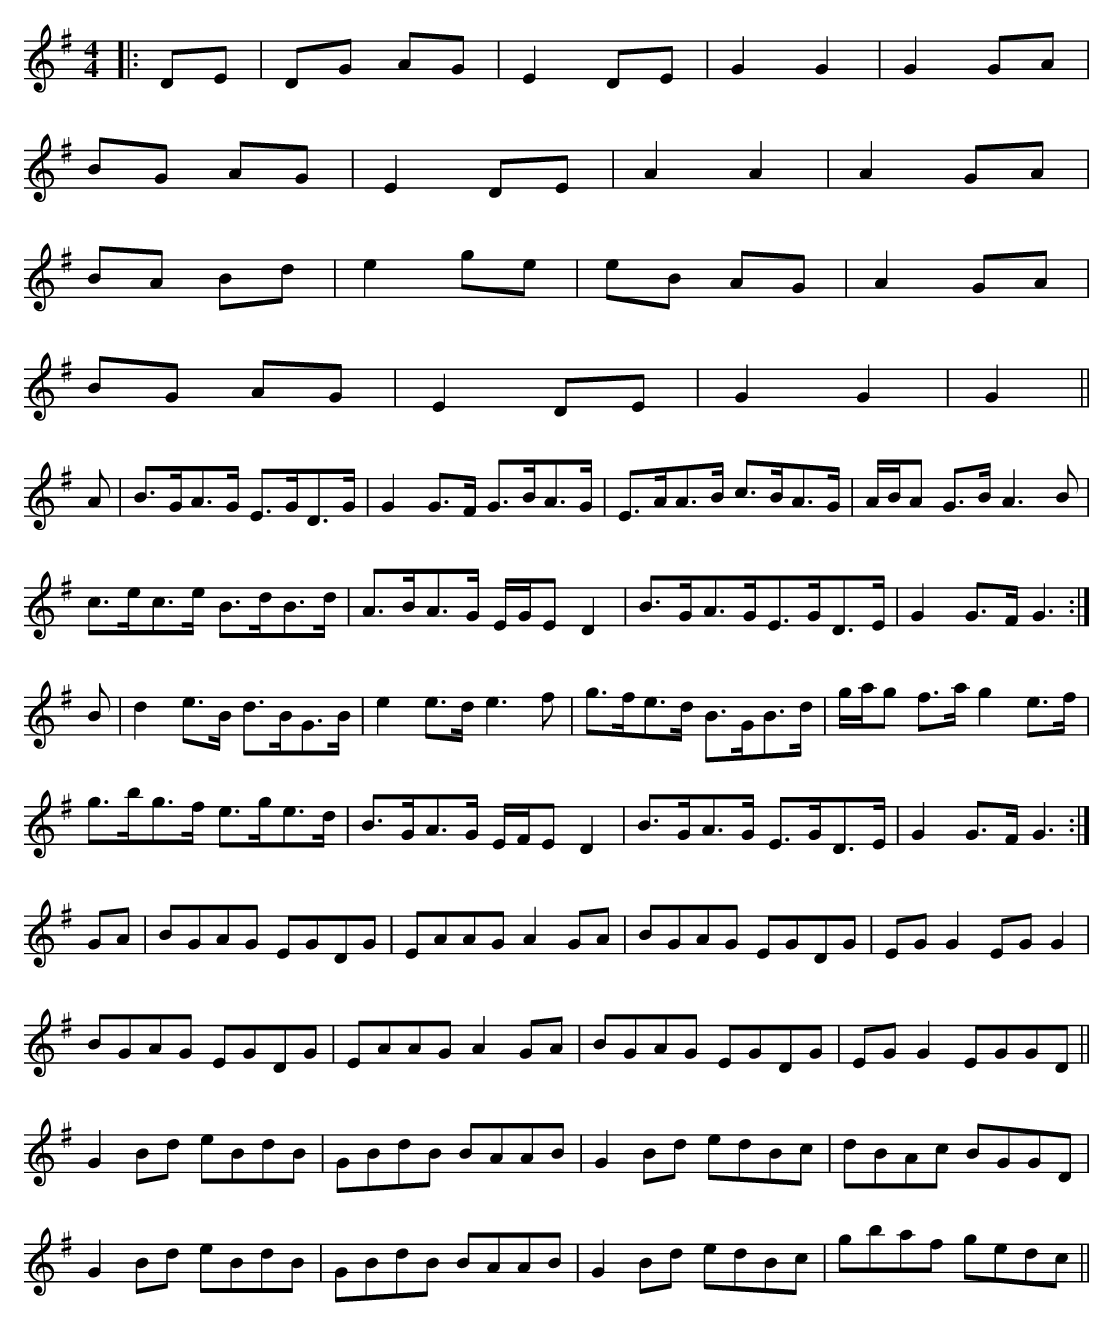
X:1
M:4/4
K:G
|:DE|DG AG|E2 DE|G2 G2|G2 GA|
BG AG|E2 DE|A2 A2|A2 GA|
BA Bd|e2 ge|eB AG|A2 GA|
BG AG|E2 DE|G2 G2|G2||
A|B>GA>G E>GD>G|G2 G>F G>BA>G|E>AA>B c>BA>G|A/B/A G>B A3 B|
c>ec>e B>dB>d|A>BA>G E/G/E D2|B>GA>GE>GD>E|G2 G>F G3:|
B|d2 e>B d>BG>B|e2 e>d e3 f|g>fe>d B>GB>d|g/a/g f>a g2 e>f|
g>bg>f e>ge>d|B>GA>G E/F/E D2|B>GA>G E>GD>E|G2 G>F G3:|
GA|BGAG EGDG|EAAG A2 GA|BGAG EGDG|EG G2 EG G2|
BGAG EGDG|EAAG A2 GA|BGAG EGDG|EG G2 EGGD||
G2 Bd eBdB|GBdB BAAB|G2 Bd edBc|dBAc BGGD|
G2 Bd eBdB|GBdB BAAB|G2 Bd edBc|gbaf gedc||
